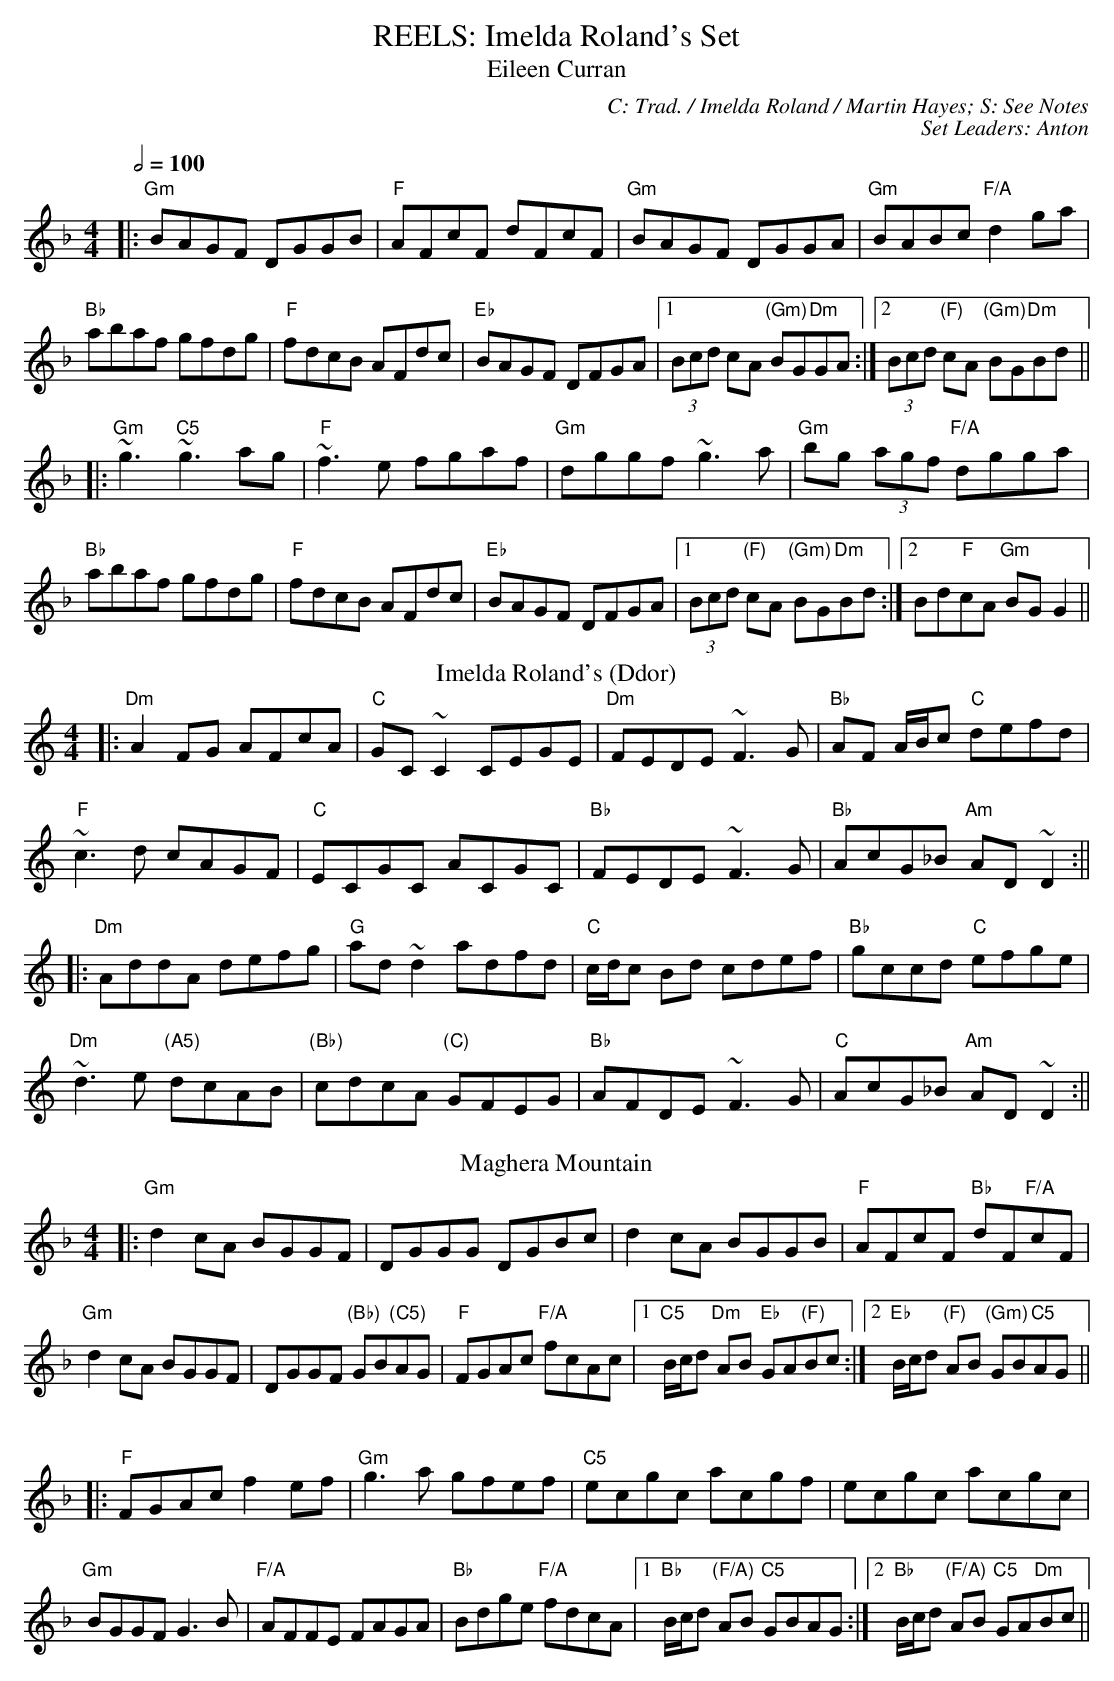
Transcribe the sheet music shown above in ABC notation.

X:1
T: REELS: Imelda Roland's Set
T: Eileen Curran
C: C: Trad. / Imelda Roland / Martin Hayes; S: See Notes
C: Set Leaders: Anton
M: 4/4
L: 1/8
Q: 1/2=100
K: Gdor
|:"Gm"BAGF DGGB|"F"AFcF dFcF|"Gm"BAGF DGGA|"Gm"BABc "F/A"d2ga|
"Bb"abaf gfdg|"F"fdcB AFdc|"Eb"BAGF DFGA|1 (3Bcd cA "(Gm)"BG"Dm"GA:|2 (3Bcd "(F)"cA "(Gm)"BG"Dm"Bd||
|:"Gm"~g3 "C5"~g3 ag|"F"~f3e fgaf|"Gm"dggf ~g3 a|"Gm"bg (3agf "F/A"dgga|
"Bb"abaf gfdg|"F"fdcB AFdc|"Eb"BAGF DFGA|1 (3Bcd "(F)"cA "(Gm)"BG"Dm"Bd:|2 Bd"F"cA "Gm"BG G2||
T: Imelda Roland's (Ddor)
K: Ddor
|:"Dm"A2 FG AFcA|"C"GC~C2 CEGE|"Dm"FEDE ~F3G|"Bb"AF A/B/c "C"defd|
"F"~c3d cAGF|"C"ECGC ACGC|"Bb"FEDE ~F3G|"Bb"AcG_B "Am"AD~D2:||
|:"Dm"AddA defg|"G"ad~d2 adfd|"C"c/d/c Bd cdef|"Bb"gccd "C"efge|
"Dm"~d3e "(A5)"dcAB|"(Bb)"cdcA "(C)"GFEG|"Bb"AFDE ~F3G|"C"AcG_B "Am"AD~D2:||
T: Maghera Mountain
K: Gdor
|:"Gm"d2 cA BGGF|DGGG DGBc|d2 cA BGGB|"F"AFcF "Bb"dF"F/A"cF|
"Gm"d2 cA BGGF|DGGF "(Bb)"GB"(C5)"AG|"F"FGAc "F/A"fcAc|1 "C5"B/c/d "Dm"AB "Eb"GA"(F)"Bc:|2 "Eb"B/c/d "(F)"AB "(Gm)"GB"C5"AG||
|:"F"FGAc f2 ef|"Gm"g3a gfef|"C5"ecgc acgf|ecgc acgc|
"Gm"BGGF G3B|"F/A"AFFE FAGA|"Bb"Bdge "F/A"fdcA|1 "Bb"B/c/d "(F/A)"AB "C5"GBAG:|2 "Bb"B/c/d "(F/A)"AB "C5"GA"Dm"Bc||
